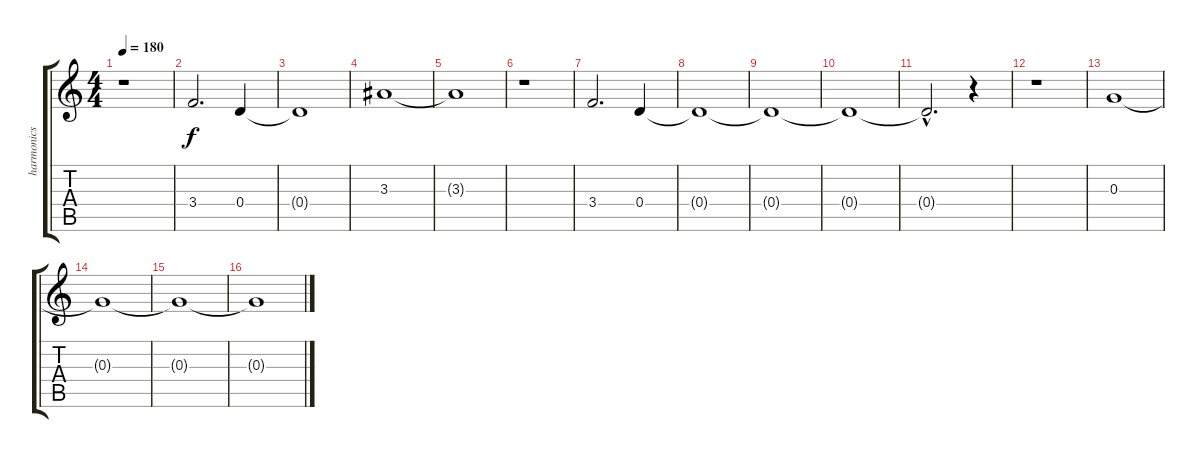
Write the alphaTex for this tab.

\track ("harmonics" "harmonics") {instrument guitarharmonics}
\staff {score tabs}
\tuning (E4 B3 G3 D3 A2 E2) {hide}
\ts (4 4)
\tempo 180
\clef g2
\ks c
r.1{dy f} |
3.4.2{d} 0.4.4 |
0.4{t}.1 |
3.3.1 |
3.3{t}.1 |
r.1 |
3.4.2{d} 0.4.4 |
0.4{t}.1 |
0.4{t}.1 |
0.4{t}.1 |
0.4{hac t}.2{d} r.4 |
r.1 |
0.3.1 |
0.3{t}.1 |
0.3{t}.1 |
0.3{t}.1
